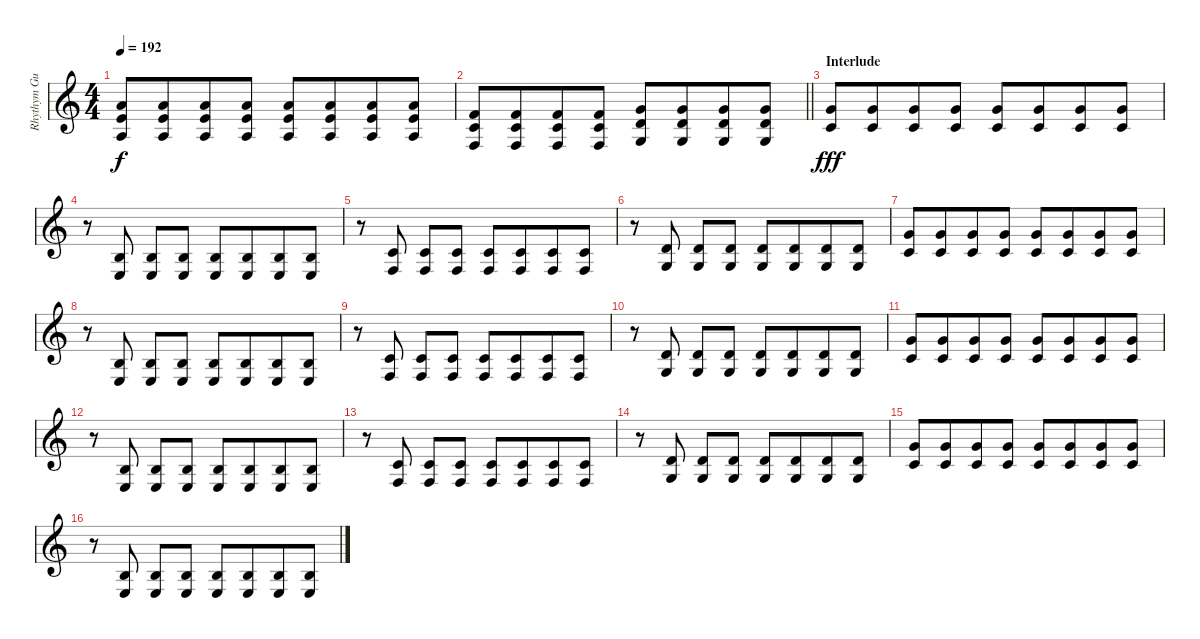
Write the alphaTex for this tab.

\track ("Rhythym Guitar" "Rhythym Gu") {instrument distortionguitar}
\staff {score}
\tuning (E4 B3 G3 D3 A2 E2) {hide}
\ts (4 4)
\tempo 192
\clef g2
\ks c
(2.3 2.4 0.5).8{dy f} (2.3 2.4 0.5).8{beam merge} (2.3 2.4 0.5).8 (2.3 2.4 0.5).8 (2.3 2.4 0.5).8 (2.3 2.4 0.5).8{beam merge} (2.3 2.4 0.5).8 (2.3 2.4 0.5).8 |
\barLineRight lightlight
(3.4 3.5 1.6).8 (3.4 3.5 1.6).8{beam merge} (3.4 3.5 1.6).8 (3.4 3.5 1.6).8 (5.4 5.5 3.6).8 (5.4 5.5 3.6).8{beam merge} (5.4 5.5 3.6).8 (5.4 5.5 3.6).8 |
\section ("" "Interlude")
(5.4{pm} 3.5{pm}).8{dy fff balance 8} (5.4{pm} 3.5{pm}).8{beam merge} (5.4{pm} 3.5{pm}).8 (5.4{pm} 3.5{pm}).8 (5.4{pm} 3.5{pm}).8 (5.4{pm} 3.5{pm}).8{beam merge} (5.4{pm} 3.5{pm}).8 (5.4{pm} 3.5{pm}).8 |
r.8 (2.5{pm} 0.6{pm}).8 (2.5{pm} 0.6{pm}).8 (2.5{pm} 0.6{pm}).8 (2.5{pm} 0.6{pm}).8 (2.5{pm} 0.6{pm}).8{beam merge} (2.5{pm} 0.6{pm}).8 (2.5{pm} 0.6{pm}).8 |
r.8 (3.5{pm} 1.6{pm}).8 (3.5{pm} 1.6{pm}).8 (3.5{pm} 1.6{pm}).8 (3.5{pm} 1.6{pm}).8 (3.5{pm} 1.6{pm}).8{beam merge} (3.5{pm} 1.6{pm}).8 (3.5{pm} 1.6{pm}).8 |
r.8 (5.5{pm} 3.6{pm}).8 (5.5{pm} 3.6{pm}).8 (5.5{pm} 3.6{pm}).8 (5.5{pm} 3.6{pm}).8 (5.5{pm} 3.6{pm}).8{beam merge} (5.5{pm} 3.6{pm}).8 (5.5{pm} 3.6{pm}).8 |
(5.4{pm} 3.5{pm}).8 (5.4{pm} 3.5{pm}).8{beam merge} (5.4{pm} 3.5{pm}).8 (5.4{pm} 3.5{pm}).8 (5.4{pm} 3.5{pm}).8 (5.4{pm} 3.5{pm}).8{beam merge} (5.4{pm} 3.5{pm}).8 (5.4{pm} 3.5{pm}).8 |
r.8 (2.5{pm} 0.6{pm}).8 (2.5{pm} 0.6{pm}).8 (2.5{pm} 0.6{pm}).8 (2.5{pm} 0.6{pm}).8 (2.5{pm} 0.6{pm}).8{beam merge} (2.5{pm} 0.6{pm}).8 (2.5{pm} 0.6{pm}).8 |
r.8 (3.5{pm} 1.6{pm}).8 (3.5{pm} 1.6{pm}).8 (3.5{pm} 1.6{pm}).8 (3.5{pm} 1.6{pm}).8 (3.5{pm} 1.6{pm}).8{beam merge} (3.5{pm} 1.6{pm}).8 (3.5{pm} 1.6{pm}).8 |
r.8 (5.5{pm} 3.6{pm}).8 (5.5{pm} 3.6{pm}).8 (5.5{pm} 3.6{pm}).8 (5.5{pm} 3.6{pm}).8 (5.5{pm} 3.6{pm}).8{beam merge} (5.5{pm} 3.6{pm}).8 (5.5{pm} 3.6{pm}).8 |
(5.4{pm} 3.5{pm}).8 (5.4{pm} 3.5{pm}).8{beam merge} (5.4{pm} 3.5{pm}).8 (5.4{pm} 3.5{pm}).8 (5.4{pm} 3.5{pm}).8 (5.4{pm} 3.5{pm}).8{beam merge} (5.4{pm} 3.5{pm}).8 (5.4{pm} 3.5{pm}).8 |
r.8 (2.5{pm} 0.6{pm}).8 (2.5{pm} 0.6{pm}).8 (2.5{pm} 0.6{pm}).8 (2.5{pm} 0.6{pm}).8 (2.5{pm} 0.6{pm}).8{beam merge} (2.5{pm} 0.6{pm}).8 (2.5{pm} 0.6{pm}).8 |
r.8 (3.5{pm} 1.6{pm}).8 (3.5{pm} 1.6{pm}).8 (3.5{pm} 1.6{pm}).8 (3.5{pm} 1.6{pm}).8 (3.5{pm} 1.6{pm}).8{beam merge} (3.5{pm} 1.6{pm}).8 (3.5{pm} 1.6{pm}).8 |
r.8 (5.5{pm} 3.6{pm}).8 (5.5{pm} 3.6{pm}).8 (5.5{pm} 3.6{pm}).8 (5.5{pm} 3.6{pm}).8 (5.5{pm} 3.6{pm}).8{beam merge} (5.5{pm} 3.6{pm}).8 (5.5{pm} 3.6{pm}).8 |
(5.4{pm} 3.5{pm}).8 (5.4{pm} 3.5{pm}).8{beam merge} (5.4{pm} 3.5{pm}).8 (5.4{pm} 3.5{pm}).8 (5.4{pm} 3.5{pm}).8 (5.4{pm} 3.5{pm}).8{beam merge} (5.4{pm} 3.5{pm}).8 (5.4{pm} 3.5{pm}).8 |
r.8 (2.5{pm} 0.6{pm}).8 (2.5{pm} 0.6{pm}).8 (2.5{pm} 0.6{pm}).8 (2.5{pm} 0.6{pm}).8 (2.5{pm} 0.6{pm}).8{beam merge} (2.5{pm} 0.6{pm}).8 (2.5{pm} 0.6{pm}).8
